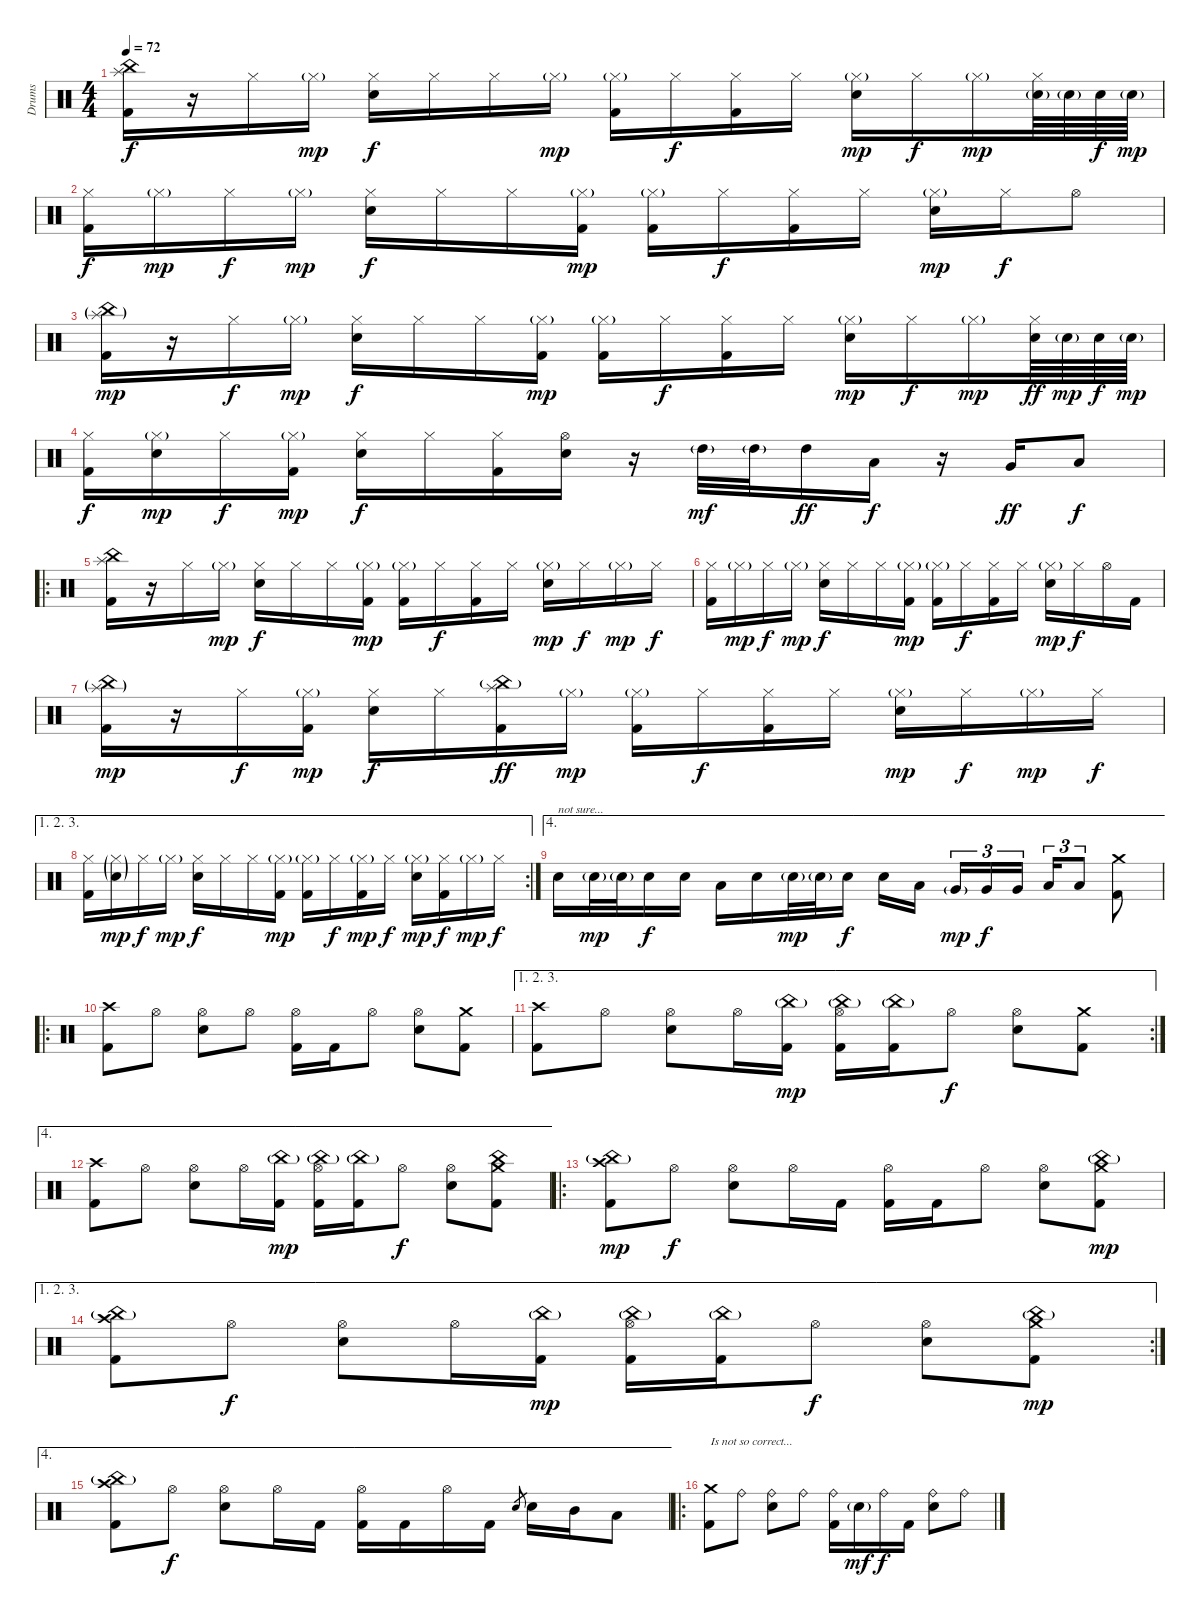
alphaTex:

\track ("Drums" "Drums") {instrument percussion}
\staff {score}
\articulation defaults
\ts (4 4)
\tempo 72
\clef neutral
\ks c
("Splash (hit)" "China (hit)" "Kick (hit) 2").16{dy f} r.16 "Hi-Hat (closed)".16 "Hi-Hat (closed)"{g}.16{dy mp} ("Hi-Hat (closed)" "Electric Snare (hit)").16{dy f} "Hi-Hat (closed)".16 "Hi-Hat (closed)".16 "Hi-Hat (closed)"{g}.16{dy mp} ("Hi-Hat (closed)"{g} "Kick (hit) 2").16 "Hi-Hat (closed)".16{dy f} ("Hi-Hat (closed)" "Kick (hit) 2").16 "Hi-Hat (closed)".16 ("Hi-Hat (closed)"{g} "Electric Snare (hit)").16{dy mp} "Hi-Hat (closed)".16{dy f} "Hi-Hat (closed)"{g}.16{dy mp} ("Hi-Hat (closed)" "Electric Snare (hit)"{g}).64 "Electric Snare (hit)"{g}.64 "Electric Snare (hit)".64{dy f} "Electric Snare (hit)"{g}.64{dy mp} |
("Hi-Hat (closed)" "Kick (hit) 2").16{dy f} "Hi-Hat (closed)"{g}.16{dy mp} "Hi-Hat (closed)".16{dy f} "Hi-Hat (closed)"{g}.16{dy mp} ("Hi-Hat (closed)" "Electric Snare (hit)").16{dy f} "Hi-Hat (closed)".16 "Hi-Hat (closed)".16 ("Hi-Hat (closed)"{g} "Kick (hit) 2").16{dy mp} ("Hi-Hat (closed)"{g} "Kick (hit) 2").16 "Hi-Hat (closed)".16{dy f} ("Hi-Hat (closed)" "Kick (hit) 2").16 "Hi-Hat (closed)".16 ("Hi-Hat (closed)"{g} "Electric Snare (hit)").16{dy mp} "Hi-Hat (closed)".16{dy f} "Hi-Hat (open)".8 |
("Splash (hit)"{g} "China (hit)"{g} "Kick (hit) 2").16{dy mp} r.16 "Hi-Hat (closed)".16{dy f} "Hi-Hat (closed)"{g}.16{dy mp} ("Hi-Hat (closed)" "Electric Snare (hit)").16{dy f} "Hi-Hat (closed)".16 "Hi-Hat (closed)".16 ("Hi-Hat (closed)"{g} "Kick (hit) 2").16{dy mp} ("Hi-Hat (closed)"{g} "Kick (hit) 2").16 "Hi-Hat (closed)".16{dy f} ("Hi-Hat (closed)" "Kick (hit) 2").16 "Hi-Hat (closed)".16 ("Hi-Hat (closed)"{g} "Electric Snare (hit)").16{dy mp} "Hi-Hat (closed)".16{dy f} "Hi-Hat (closed)"{g}.16{dy mp} ("Hi-Hat (closed)" "Electric Snare (hit)").64{dy ff} "Electric Snare (hit)"{g}.64{dy mp} "Electric Snare (hit)".64{dy f} "Electric Snare (hit)"{g}.64{dy mp} |
("Hi-Hat (closed)" "Kick (hit) 2").16{dy f} ("Hi-Hat (closed)"{g} "Electric Snare (hit)").16{dy mp} "Hi-Hat (closed)".16{dy f} ("Hi-Hat (closed)"{g} "Kick (hit) 2").16{dy mp} ("Hi-Hat (closed)" "Electric Snare (hit)").16{dy f} "Hi-Hat (closed)".16 ("Hi-Hat (closed)" "Kick (hit) 2").16 ("Hi-Hat (open)" "Electric Snare (hit)").16 r.16 "High Tom (hit)"{g}.32{dy mf} "High Tom (hit)"{g}.32 "High Tom (hit)".16{dy ff} "Low Tom (hit)".16{dy f} r.16 "Very Low Tom (hit)".16{dy ff} "Low Floor Tom (hit)".8{dy f} |
\ro
("Splash (hit)" "China (hit)" "Kick (hit) 2").16 r.16 "Hi-Hat (closed)".16 "Hi-Hat (closed)"{g}.16{dy mp} ("Hi-Hat (closed)" "Electric Snare (hit)").16{dy f} "Hi-Hat (closed)".16 "Hi-Hat (closed)".16 ("Hi-Hat (closed)"{g} "Kick (hit) 2").16{dy mp} ("Hi-Hat (closed)"{g} "Kick (hit) 2").16 "Hi-Hat (closed)".16{dy f} ("Hi-Hat (closed)" "Kick (hit) 2").16 "Hi-Hat (closed)".16 ("Hi-Hat (closed)"{g} "Electric Snare (hit)").16{dy mp} "Hi-Hat (closed)".16{dy f} "Hi-Hat (closed)"{g}.16{dy mp} "Hi-Hat (closed)".16{dy f} |
("Hi-Hat (closed)" "Kick (hit) 2").16 "Hi-Hat (closed)"{g}.16{dy mp} "Hi-Hat (closed)".16{dy f} "Hi-Hat (closed)"{g}.16{dy mp} ("Hi-Hat (closed)" "Electric Snare (hit)").16{dy f} "Hi-Hat (closed)".16 "Hi-Hat (closed)".16 ("Hi-Hat (closed)"{g} "Kick (hit) 2").16{dy mp} ("Hi-Hat (closed)"{g} "Kick (hit) 2").16 "Hi-Hat (closed)".16{dy f} ("Hi-Hat (closed)" "Kick (hit) 2").16 "Hi-Hat (closed)".16 ("Hi-Hat (closed)"{g} "Electric Snare (hit)").16{dy mp} "Hi-Hat (closed)".16{dy f} "Hi-Hat (open)".16 "Kick (hit) 2".16 |
("Splash (hit)"{g} "China (hit)"{g} "Kick (hit) 2").16{dy mp} r.16 "Hi-Hat (closed)".16{dy f} ("Hi-Hat (closed)"{g} "Kick (hit) 2").16{dy mp} ("Hi-Hat (closed)" "Electric Snare (hit)").16{dy f} "Hi-Hat (closed)".16 ("China (hit)"{g} "Splash (hit)" "Kick (hit) 2").16{dy ff} "Hi-Hat (closed)"{g}.16{dy mp} ("Hi-Hat (closed)"{g} "Kick (hit) 2").16 "Hi-Hat (closed)".16{dy f} ("Hi-Hat (closed)" "Kick (hit) 2").16 "Hi-Hat (closed)".16 ("Hi-Hat (closed)"{g} "Electric Snare (hit)").16{dy mp} "Hi-Hat (closed)".16{dy f} "Hi-Hat (closed)"{g}.16{dy mp} "Hi-Hat (closed)".16{dy f} |
\ae (1 2 3)
\rc 2
("Hi-Hat (closed)" "Kick (hit) 2").16 ("Hi-Hat (closed)"{g} "Electric Snare (hit)"{g}).16{dy mp} "Hi-Hat (closed)".16{dy f} "Hi-Hat (closed)"{g}.16{dy mp} ("Hi-Hat (closed)" "Electric Snare (hit)").16{dy f} "Hi-Hat (closed)".16 "Hi-Hat (closed)".16 ("Hi-Hat (closed)"{g} "Kick (hit) 2").16{dy mp} ("Hi-Hat (closed)"{g} "Kick (hit) 2").16 "Hi-Hat (closed)".16{dy f} ("Hi-Hat (closed)"{g} "Kick (hit) 2").16{dy mp} "Hi-Hat (closed)".16{dy f} ("Hi-Hat (closed)"{g} "Electric Snare (hit)").16{dy mp} ("Hi-Hat (closed)" "Kick (hit) 2").16{dy f} "Hi-Hat (closed)"{g}.16{dy mp} "Hi-Hat (closed)".16{dy f} |
\ae 4 "Electric Snare (hit)".16{txt "not sure..."} "Electric Snare (hit)"{g}.32{dy mp} "Electric Snare (hit)"{g}.32 "Electric Snare (hit)".16{dy f} "Electric Snare (hit)".16 "Low Tom (hit)".16 "Electric Snare (hit)".16 "Electric Snare (hit)"{g}.32{dy mp} "Electric Snare (hit)"{g}.32 "Electric Snare (hit)".16{dy f} "Electric Snare (hit)".16 "Low Tom (hit)".16{beam splitsecondary} "Very Low Tom (hit)"{g}.16{tu (3 2) dy mp} "Very Low Tom (hit)".16{tu (3 2) dy f} "Very Low Tom (hit)".16{tu (3 2)} "Low Floor Tom (hit)".16{tu (3 2)} "Low Floor Tom (hit)".8{tu (3 2)}
("Crash medium (hit)" "Kick (hit) 2").8 |
\ro
("Crash high (hit)" "Kick (hit) 2").8 "Hi-Hat (open)".8 ("Hi-Hat (open)" "Electric Snare (hit)").8 "Hi-Hat (open)".8 ("Hi-Hat (open)" "Kick (hit) 2").16 "Kick (hit) 2".16 "Hi-Hat (open)".8 ("Hi-Hat (open)" "Electric Snare (hit)").8 ("Crash medium (hit)" "Kick (hit) 2").8 |
\ae (1 2 3)
\rc 2
("Crash high (hit)" "Kick (hit) 2").8 "Hi-Hat (open)".8 ("Hi-Hat (open)" "Electric Snare (hit)").8 "Hi-Hat (open)".16 ("China (hit)"{g} "Kick (hit) 2").16{dy mp} ("China (hit)"{g} "Hi-Hat (open)" "Kick (hit) 2").16 ("China (hit)"{g} "Kick (hit) 2").16 "Hi-Hat (open)".8{dy f} ("Hi-Hat (open)" "Electric Snare (hit)").8 ("Crash medium (hit)" "Kick (hit) 2").8 |
\ae 4
("Crash high (hit)" "Kick (hit) 2").8 "Hi-Hat (open)".8 ("Hi-Hat (open)" "Electric Snare (hit)").8 "Hi-Hat (open)".16 ("China (hit)"{g} "Kick (hit) 2").16{dy mp} ("China (hit)"{g} "Hi-Hat (open)" "Kick (hit) 2").16 ("China (hit)"{g} "Kick (hit) 2").16 "Hi-Hat (open)".8{dy f} ("Hi-Hat (open)" "Electric Snare (hit)").8 ("Crash medium (hit)" "China (hit)" "Kick (hit) 2").8 |
\ro
("Crash high (hit)" "China (hit)"{g} "Kick (hit) 2").8{dy mp} "Hi-Hat (open)".8{dy f} ("Hi-Hat (open)" "Electric Snare (hit)").8 "Hi-Hat (open)".16 "Kick (hit) 2".16 ("Hi-Hat (open)" "Kick (hit) 2").16 "Kick (hit) 2".16 "Hi-Hat (open)".8 ("Hi-Hat (open)" "Electric Snare (hit)").8 ("Crash medium (hit)" "China (hit)"{g} "Kick (hit) 2").8{dy mp} |
\ae (1 2 3)
\rc 2
("Crash high (hit)" "China (hit)"{g} "Kick (hit) 2").8 "Hi-Hat (open)".8{dy f} ("Hi-Hat (open)" "Electric Snare (hit)").8 "Hi-Hat (open)".16 ("China (hit)"{g} "Kick (hit) 2").16{dy mp} ("China (hit)"{g} "Hi-Hat (open)" "Kick (hit) 2").16 ("China (hit)"{g} "Kick (hit) 2").16 "Hi-Hat (open)".8{dy f} ("Hi-Hat (open)" "Electric Snare (hit)").8 ("Crash medium (hit)" "China (hit)"{g} "Kick (hit) 2").8{dy mp} |
\ae 4
("Crash high (hit)" "China (hit)"{g} "Kick (hit) 2").8 "Hi-Hat (open)".8{dy f} ("Hi-Hat (open)" "Electric Snare (hit)").8 "Hi-Hat (open)".16 "Kick (hit) 2".16 ("Hi-Hat (open)" "Kick (hit) 2").16 "Kick (hit) 2".16 "Hi-Hat (open)".16 "Kick (hit) 2".16 "Electric Snare (hit)".8{gr} "Electric Snare (hit)".16 "Mid Tom (hit)".16 "Low Tom (hit)".8 |
\ro
("Crash medium (hit)" "Kick (hit) 2").8{txt "Is not so correct..."} "Ride (bell)".8 ("Ride (bell)" "Electric Snare (hit)").8 "Ride (bell)".8 ("Ride (bell)" "Kick (hit) 2").16 "Electric Snare (hit)"{g}.16{dy mf} "Ride (bell)".16{dy f} "Kick (hit) 2".16 ("Ride (bell)" "Electric Snare (hit)").8 "Ride (bell)".8
